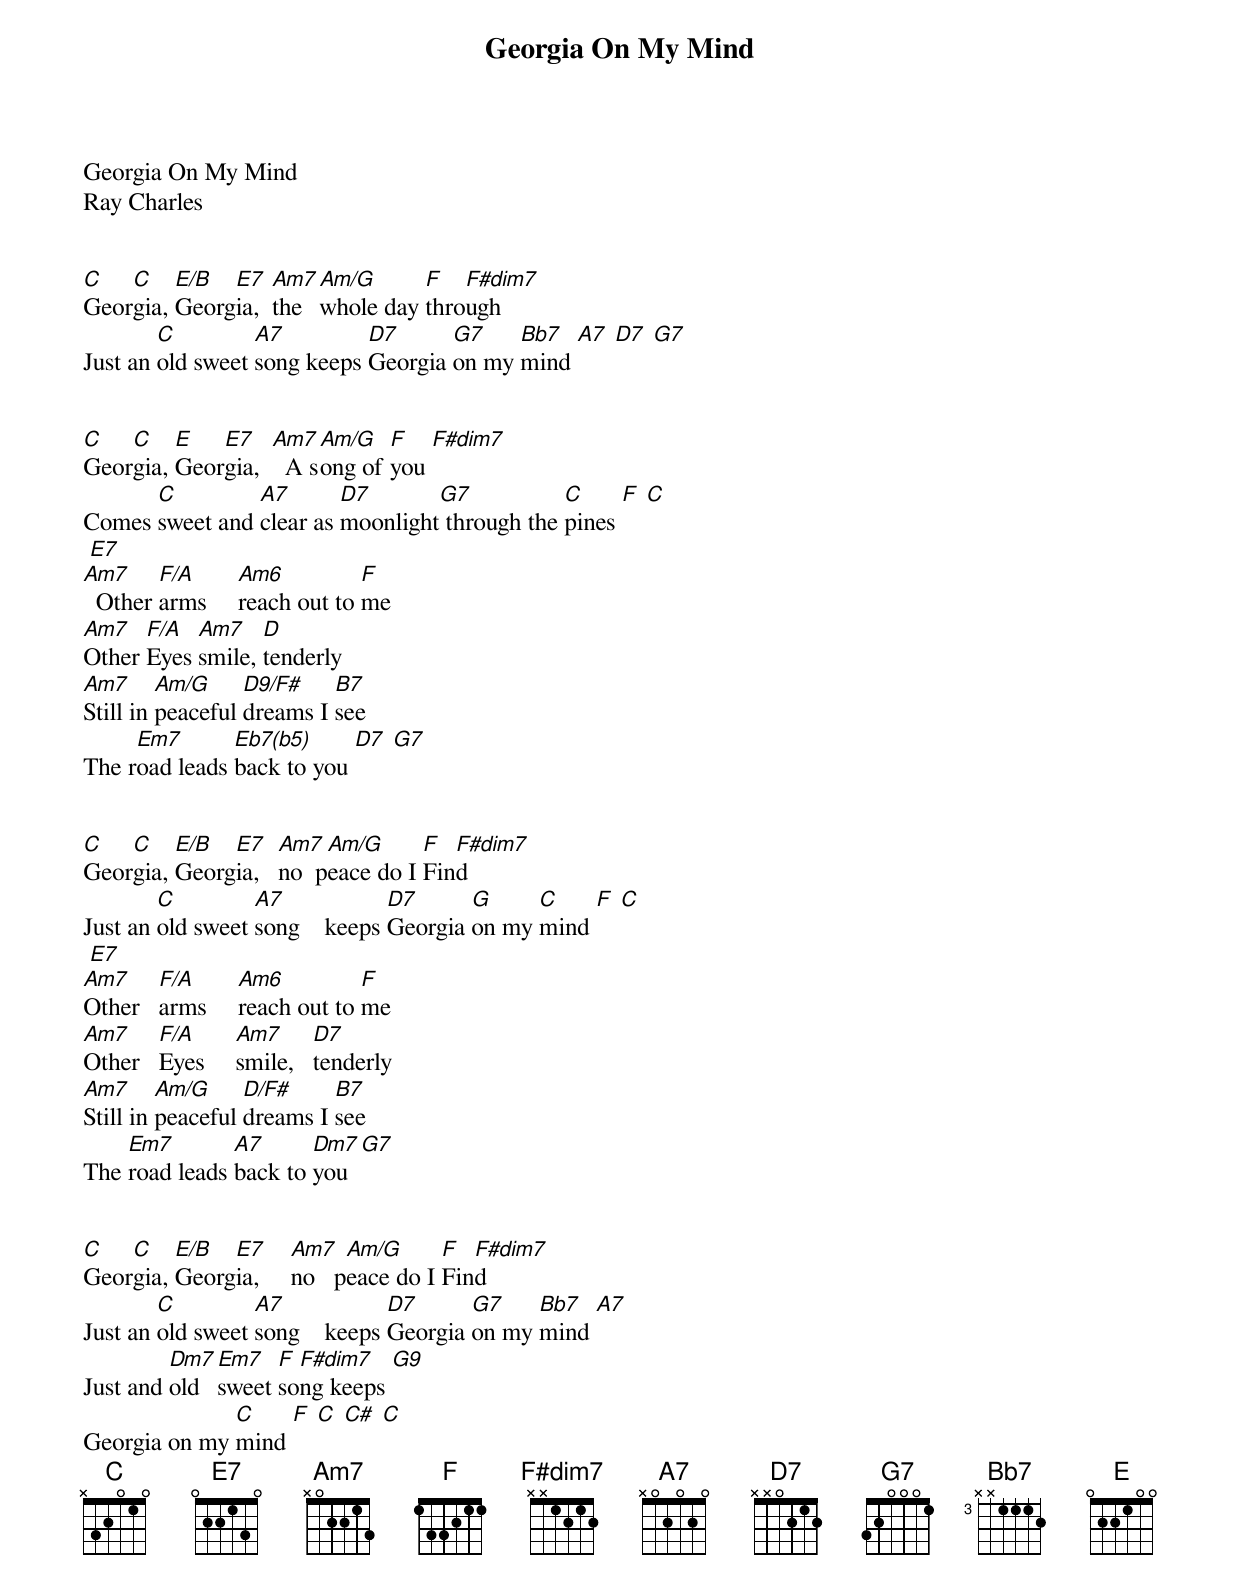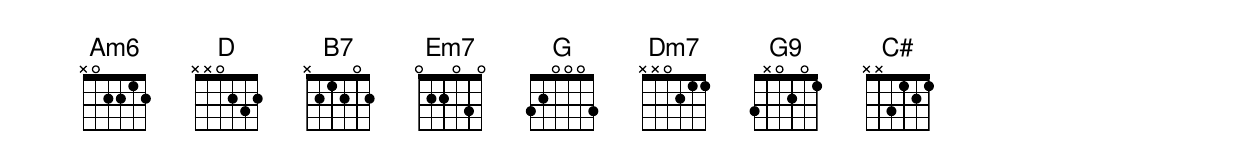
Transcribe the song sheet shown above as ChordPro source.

{title: Georgia On My Mind}
{subtitle: }

Georgia On My Mind
Ray Charles


[C]Geor[C]gia, [E/B]Georg[E7]ia,  [Am7]the  [Am/G]whole day [F]thro[F#dim7]ugh
Just an [C]old sweet [A7]song keeps [D7]Georgia [G7]on my [Bb7]mind [A7] [D7] [G7]


[C]Geor[C]gia, [E]Geor[E7]gia,  [Am7]  A s[Am/G]ong of [F]you [F#dim7]
Comes [C]sweet and [A7]clear as [D7]moonlight[G7] through the [C]pines [F] [C]
 [E7]
[Am7]  Other [F/A]arms     [Am6]reach out to [F]me
[Am7]Other [F/A]Eyes [Am7]smile, [D]tenderly
[Am7]Still in [Am/G]peaceful [D9/F#]dreams I [B7]see
The r[Em7]oad leads [Eb7(b5)]back to you [D7] [G7]


[C]Geor[C]gia, [E/B]Georg[E7]ia,   [Am7]no  p[Am/G]eace do I [F]Fin[F#dim7]d
Just an [C]old sweet [A7]song    keeps [D7]Georgia [G]on my [C]mind [F] [C]
 [E7]
[Am7]Other   [F/A]arms     [Am6]reach out to [F]me
[Am7]Other   [F/A]Eyes     [Am7]smile,   [D7]tenderly
[Am7]Still in [Am/G]peaceful [D/F#]dreams I [B7]see
The [Em7]road leads [A7]back to [Dm7]you [G7]


[C]Geor[C]gia, [E/B]Georg[E7]ia,     [Am7]no   p[Am/G]eace do I [F]Fin[F#dim7]d
Just an [C]old sweet [A7]song    keeps [D7]Georgia [G7]on my [Bb7]mind [A7]
Just and [Dm7]old [Em7]sweet [F]so[F#dim7]ng keeps [G9]
Georgia on my [C]mind [F] [C] [C#] [C]
